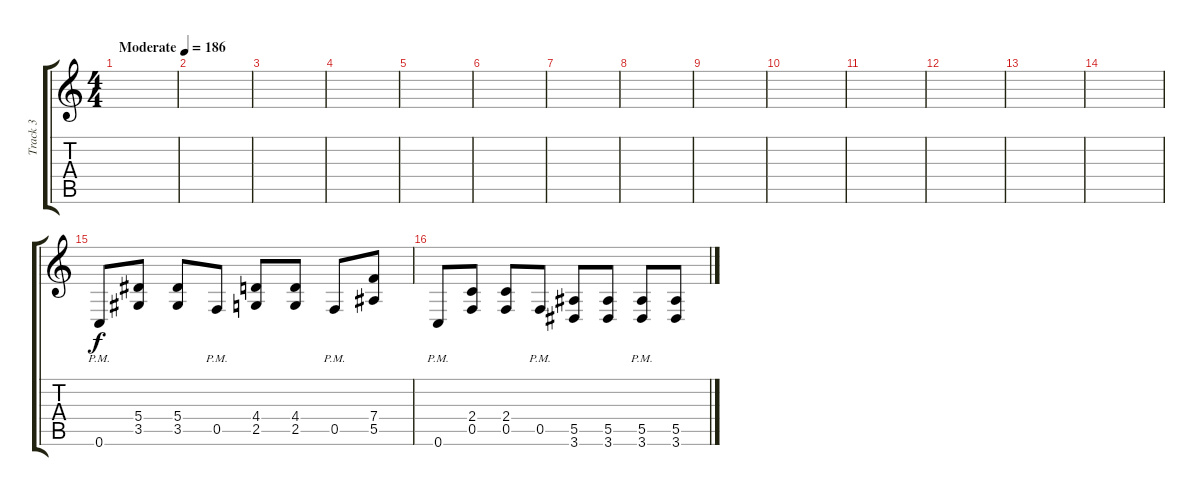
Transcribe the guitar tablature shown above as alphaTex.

\track ("Track 3" "Track 3") {instrument distortionguitar bank 255}
\staff {score tabs}
\tuning (C4 G3 Eb3 Bb2 F2 C2) {hide}
\ts (4 4)
\tempo (186 "Moderate")
\clef g2
\ks c
|
|
|
|
|
|
|
|
|
|
|
|
|
|
0.6{pm}.8 (5.4 3.5).8 (5.4 3.5).8 0.5{pm}.8 (4.4 2.5).8 (4.4 2.5).8 0.5{pm}.8 (7.4 5.5).8 |
0.6{pm}.8 (2.4 0.5).8 (2.4 0.5).8 0.5{pm}.8 (5.5 3.6).8 (5.5 3.6).8 (5.5 3.6{pm}).8 (5.5 3.6).8
